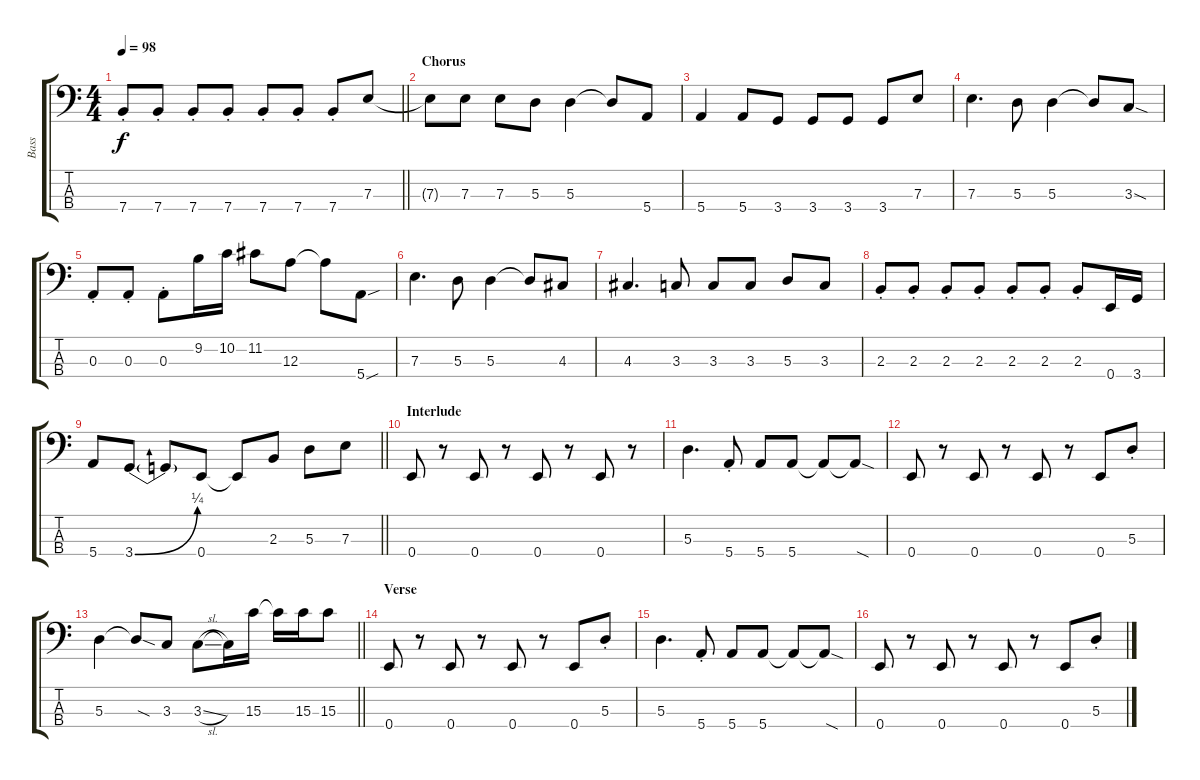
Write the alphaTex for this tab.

\track ("Bass" "Bass") {instrument electricbassfinger}
\staff {score tabs}
\tuning (G2 D2 A1 E1) {hide}
\ts (4 4)
\tempo 98
\clef f4
\barLineRight lightlight
\ks c
7.4{st}.8{dy f} 7.4{st}.8 7.4{st}.8 7.4{st}.8 7.4{st}.8 7.4{st}.8 7.4{st}.8 7.3.8 |
\section ("" "Chorus")
7.3{t}.8 7.3.8 7.3.8 5.3.8 5.3.4 5.3{t}.8 5.4.8 |
5.4.4 5.4.8 3.4.8 3.4.8 3.4.8 3.4.8 7.3.8 |
7.3.4{d} 5.3.8 5.3.4 5.3{t}.8 3.3{sod}.8 |
0.3{st}.8 0.3{st}.8 0.3{st}.8 9.2.16 10.2.16 11.2.8 12.3.8 12.3{t}.8 5.4{sou}.8 |
7.3.4{d} 5.3.8 5.3.4 5.3{t}.8 4.3.8 |
4.3.4{d} 3.3.8 3.3.8 3.3.8 5.3.8 3.3.8 |
2.3{st}.8 2.3{st}.8 2.3{st}.8 2.3{st}.8 2.3{st}.8 2.3{st}.8 2.3{st}.8 0.4.16 3.4.16 |
\barLineRight lightlight
5.4.8 3.4{be (bend 0 0 60 1)}.8 3.4{t}.8 0.4.8 0.4{t}.8 2.3.8 5.3.8 7.3.8 |
\section ("" "Interlude")
0.4.8 r.8 0.4.8 r.8 0.4.8 r.8 0.4.8 r.8 |
5.3.4{d} 5.4{st}.8 5.4.8 5.4.8 5.4{t}.8 5.4{sod t}.8 |
0.4.8 r.8 0.4.8 r.8 0.4.8 r.8 0.4.8 5.3{st}.8 |
\barLineRight lightlight
5.3.4 5.3{sod t}.8 3.3.8 3.3{sl}.8 3.3{t}.16 15.3.16 15.3{t}.16 15.3.16 15.3.8 |
\section ("" "Verse")
0.4.8 r.8 0.4.8 r.8 0.4.8 r.8 0.4.8 5.3{st}.8 |
5.3.4{d} 5.4{st}.8 5.4.8 5.4.8 5.4{t}.8 5.4{sod t}.8 |
0.4.8 r.8 0.4.8 r.8 0.4.8 r.8 0.4.8 5.3{st}.8
